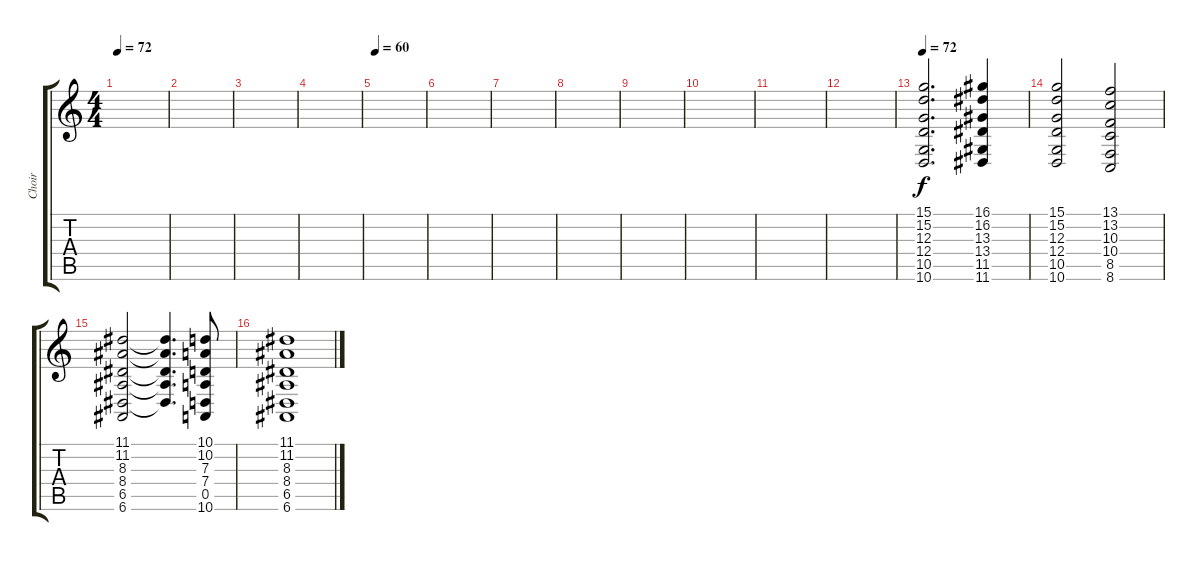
\track ("Choir" "Choir") {instrument pad4choir}
\staff {score tabs}
\tuning (E4 B3 G3 D3 A2 E2) {hide}
\ts (4 4)
\tempo 72
\clef g2
\ks c
|
|
|
|
\tempo 60
|
|
|
|
|
|
|
|
\tempo 72
(15.1 15.2 12.3 12.4 10.5 10.6).2{d} (16.1 16.2 13.3 13.4 11.5 11.6).4 |
(15.1 15.2 12.3 12.4 10.5 10.6).2 (13.1 13.2 10.3 10.4 8.5 8.6).2 |
(11.1 11.2 8.3 8.4 6.5 6.6).2 (11.1{t} 11.2{t} 8.3{t} 8.4{t} 6.5{t}).4{d} (10.1 10.2 7.3 7.4 0.5 10.6).8 |
(11.1 11.2 8.3 8.4 6.5 6.6).1
